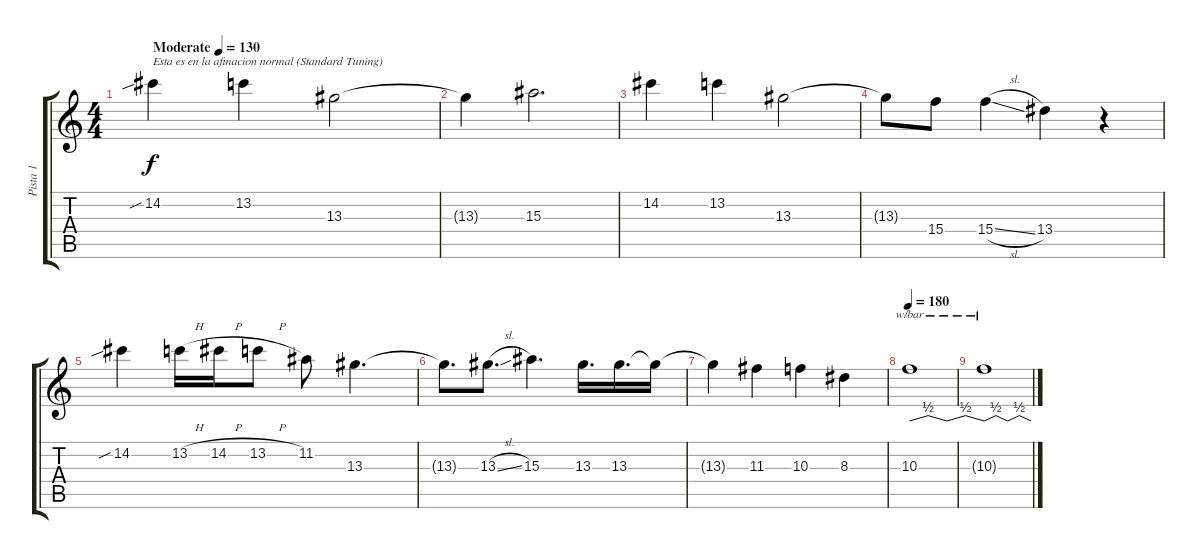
\track ("Pista 1" "Pista 1") {instrument overdrivenguitar}
\staff {score tabs}
\tuning (E4 B3 G3 D3 A2 E2) {hide}
\ts (4 4)
\tempo (130 "Moderate")
\clef g2
\ks c
14.2{sib}.4{txt "Esta es en la afinacion normal (Standard Tuning)" dy f instrument overdrivenguitar} 13.2.4 13.3.2 |
13.3{t}.4 15.3.2{d} |
14.2.4 13.2.4 13.3.2 |
13.3{t}.8 15.4.8 15.4{sl}.4 13.4.4 r.4 |
14.2{sib}.4 13.2{h}.16 14.2{h}.16 13.2{h}.8 11.2.8 13.3.4{d} |
13.3{t}.8{d} 13.3{sl}.8{d} 15.3.4{d} 13.3.16{d} 13.3.16{d} 13.3{t}.16 |
13.3{t}.4 11.3.4 10.3.4 8.3.4 |
\tempo 180
10.3.1{tbe (custom default 0 0 15 2 30 0 45 2 60 0)} |
10.3{t}.1{tbe (custom default 0 0 15 2 30 0 45 2 60 0)}
